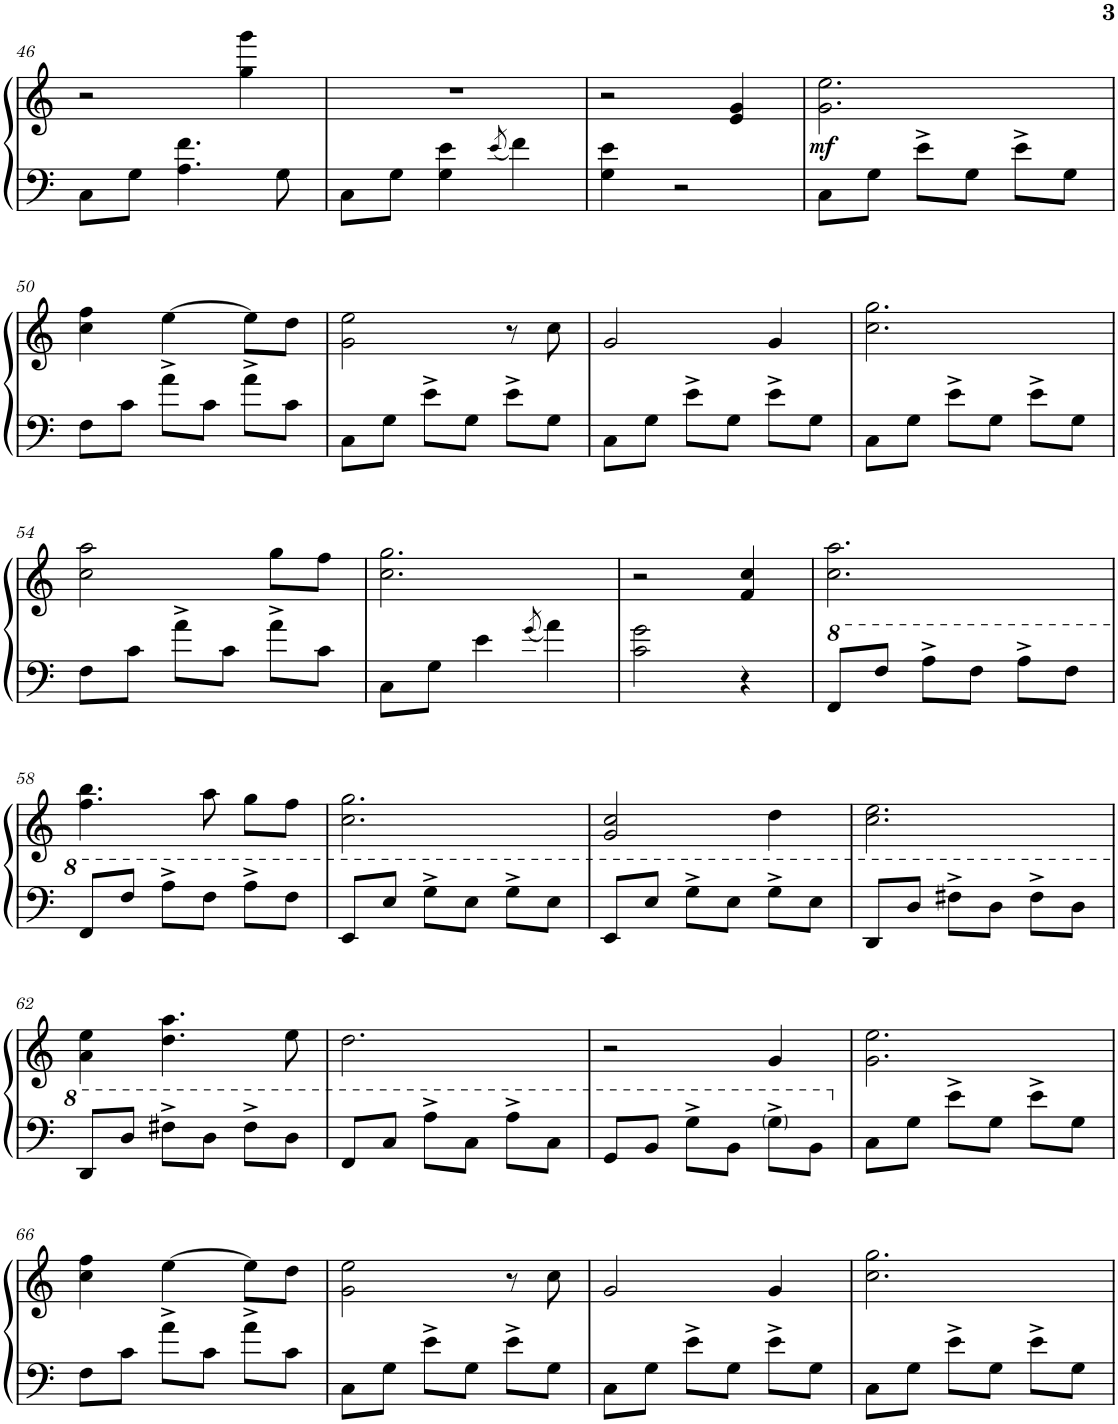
**kern	**kern	**dynam
*part1	*part1	*part1
*staff2	*staff1	*staff1/2
*I"Piano	*	*
*I'Pno.	*	*
!!LO:PB:g=z
*clefF4	*clefG2	*
*k[]	*k[]	*
*M3/4	*M3/4	*
=46	=46	=46
8C\L	2r	.
8G\J	.	.
4.A\ 4.f\	.	.
.	4gg\ 4ggg\	.
8G\	.	.
=47	=47	=47
8C\L	2.r	.
8G\J	.	.
4G\ 4e\	.	.
8qe/	.	.
4f\	.	.
=48	=48	=48
4G\ 4e\	2r	.
2r	.	.
.	4e/ 4g/	.
=49	=49	=49
!	!	!LO:DY:b
8C\L	2.g\ 2.ee\	mf
8G\J	.	.
8e^\L	.	.
8G\J	.	.
8e^\L	.	.
8G\J	.	.
!!LO:LB:g=z
=50	=50	=50
8F\L	4cc\ 4ff\	.
8c\J	.	.
8a^\L	[4ee\	.
8c\J	.	.
8a^\L	8ee\L]	.
8c\J	8dd\J	.
=51	=51	=51
8C\L	2g\ 2ee\	.
8G\J	.	.
8e^\L	.	.
8G\J	.	.
8e^\L	8r	.
8G\J	8cc\	.
=52	=52	=52
8C\L	2g/	.
8G\J	.	.
8e^\L	.	.
8G\J	.	.
8e^\L	4g/	.
8G\J	.	.
=53	=53	=53
8C\L	2.cc\ 2.gg\	.
8G\J	.	.
8e^\L	.	.
8G\J	.	.
8e^\L	.	.
8G\J	.	.
!!LO:LB:g=z
=54	=54	=54
8F\L	2cc\ 2aa\	.
8c\J	.	.
8a^\L	.	.
8c\J	.	.
8a^\L	8gg\L	.
8c\J	8ff\J	.
=55	=55	=55
8C\L	2.cc\ 2.gg\	.
8G\J	.	.
4e\	.	.
8qg/	.	.
4a\	.	.
=56	=56	=56
2c\ 2g\	2r	.
4r	4f/ 4cc/	.
=57	=57	=57
*8va	*	*
8F/L	2.cc\ 2.aa\	.
8f/J	.	.
8a^\L	.	.
8f\J	.	.
8a^\L	.	.
8f\J	.	.
!!LO:LB:g=z
=58	=58	=58
8F/L	4.ff\ 4.bb\	.
8f/J	.	.
8a^\L	.	.
8f\J	8aa\	.
8a^\L	8gg\L	.
8f\J	8ff\J	.
=59	=59	=59
8E/L	2.cc\ 2.gg\	.
8e/J	.	.
8g^\L	.	.
8e\J	.	.
8g^\L	.	.
8e\J	.	.
=60	=60	=60
8E/L	2g/ 2cc/	.
8e/J	.	.
8g^\L	.	.
8e\J	.	.
8g^\L	4dd\	.
8e\J	.	.
=61	=61	=61
8D/L	2.cc\ 2.ee\	.
8d/J	.	.
8f#X^\L	.	.
8d\J	.	.
8f#^\L	.	.
8d\J	.	.
!!LO:LB:g=z
=62	=62	=62
8D/L	4a\ 4ee\	.
8d/J	.	.
8f#X^\L	4.dd\ 4.aa\	.
8d\J	.	.
8f#^\L	.	.
8d\J	8ee\	.
=63	=63	=63
8F/L	2.dd\	.
8c/J	.	.
8a^\L	.	.
8c\J	.	.
8a^\L	.	.
8c\J	.	.
=64	=64	=64
8G/L	2r	.
8B/J	.	.
8g^\L	.	.
8B\J	.	.
8g^\L	4g/	.
8B\J	.	.
=65	=65	=65
*X8va	*	*
8C\L	2.g\ 2.ee\	.
8G\J	.	.
8e^\L	.	.
8G\J	.	.
8e^\L	.	.
8G\J	.	.
!!LO:LB:g=z
=66	=66	=66
8F\L	4cc\ 4ff\	.
8c\J	.	.
8a^\L	[4ee\	.
8c\J	.	.
8a^\L	8ee\L]	.
8c\J	8dd\J	.
=67	=67	=67
8C\L	2g\ 2ee\	.
8G\J	.	.
8e^\L	.	.
8G\J	.	.
8e^\L	8r	.
8G\J	8cc\	.
=68	=68	=68
8C\L	2g/	.
8G\J	.	.
8e^\L	.	.
8G\J	.	.
8e^\L	4g/	.
8G\J	.	.
=69	=69	=69
8C\L	2.cc\ 2.gg\	.
8G\J	.	.
8e^\L	.	.
8G\J	.	.
8e^\L	.	.
8G\J	.	.
=	=	=
*-	*-	*-
